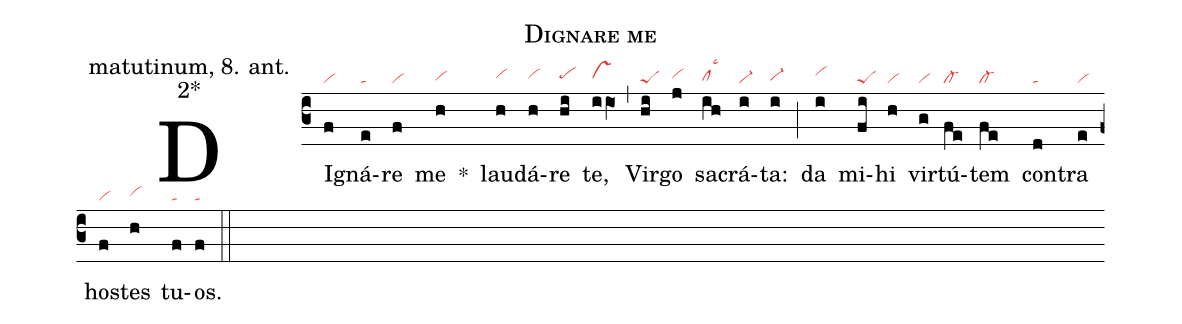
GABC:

name: Dignare me;
office-part: matutinum, 8. ant.;
mode: 2*;
nabc-lines: 1;
%%
(c3)
DI(f|vi)gná(e|ta)re(f|vi) me(h|vihg) *()
lau(h|vihh)dá(h|vihh)re(hi|pehh) te,(iiO1|vshh) (,)
Vir(hi|peS)go(j|vihh) sa(ih|clhglsc3)crá(i|vi-)ta:(i|vi-hg) (;)
da(i|vihi) mi(fi|peS)hi(h|vi) vir(g|vi)tú(fe|cl-)tem(fe|cl-) con(d|ta)tra(e|vi) hos(f|vi)tes(h|vihh) tu(f|ta)os.(f|ta) (::)
